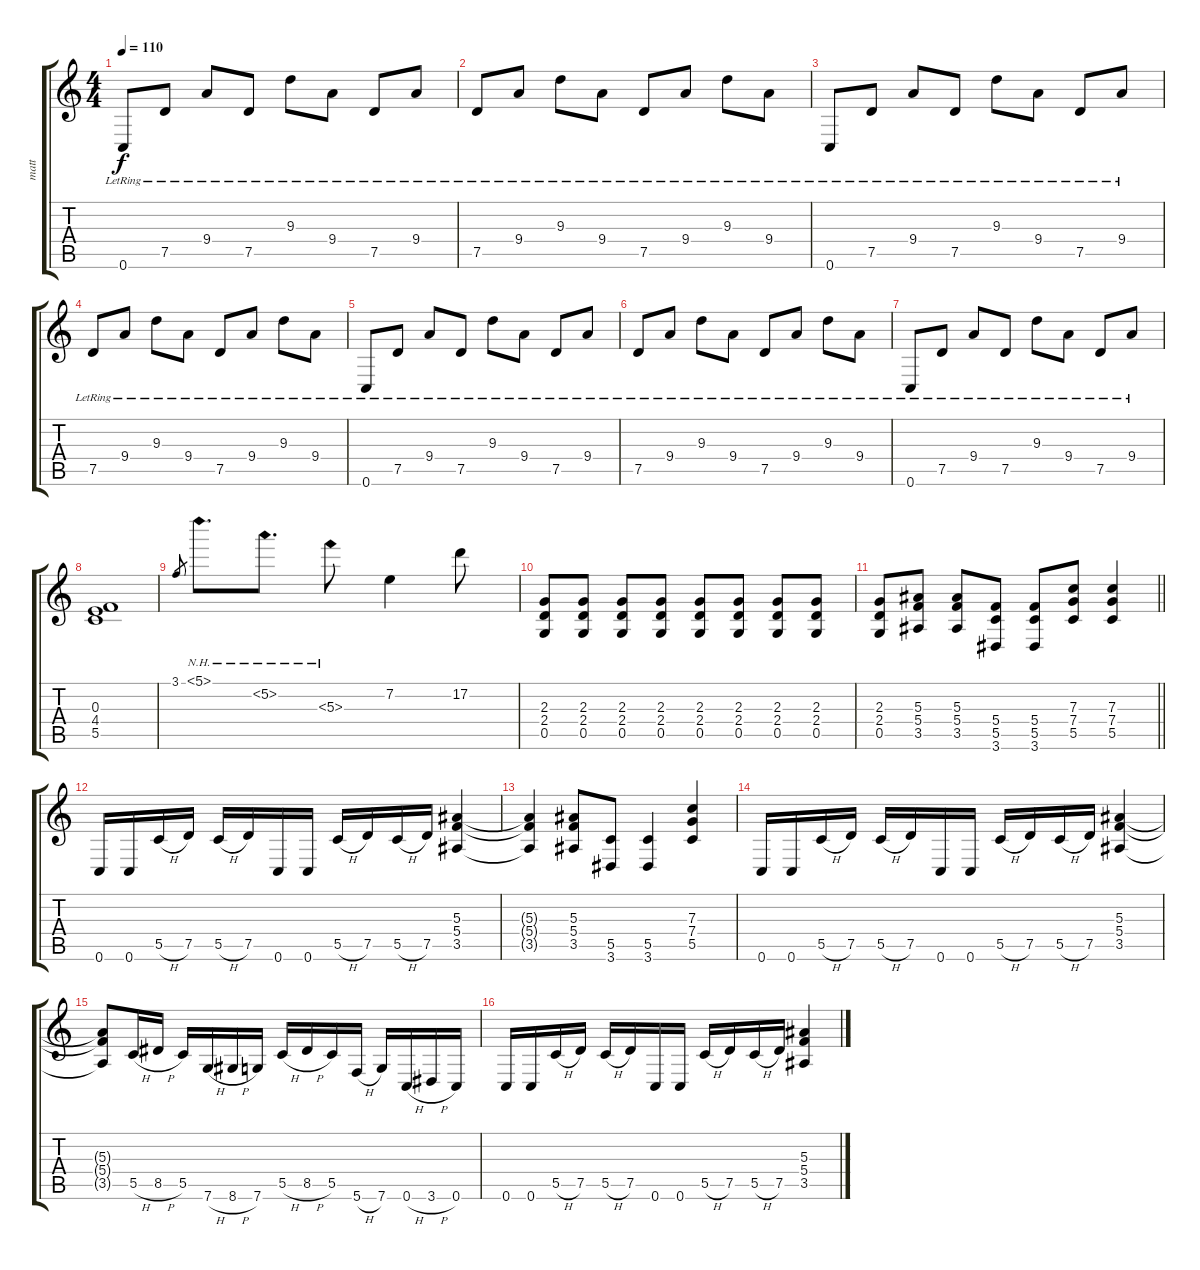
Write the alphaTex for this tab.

\track ("matt" "matt") {instrument overdrivenguitar}
\staff {score tabs}
\tuning (D4 A3 F3 C3 G2 C2) {hide}
\ts (4 4)
\tempo 110
\clef g2
\ks c
0.6{lr}.8{dy f} 7.5{lr}.8 9.4{lr}.8 7.5{lr}.8 9.3{lr}.8 9.4{lr}.8 7.5{lr}.8 9.4{lr}.8 |
7.5{lr}.8 9.4{lr}.8 9.3{lr}.8 9.4{lr}.8 7.5{lr}.8 9.4{lr}.8 9.3{lr}.8 9.4{lr}.8 |
0.6{lr}.8 7.5{lr}.8 9.4{lr}.8 7.5{lr}.8 9.3{lr}.8 9.4{lr}.8 7.5{lr}.8 9.4{lr}.8 |
7.5{lr}.8 9.4{lr}.8 9.3{lr}.8 9.4{lr}.8 7.5{lr}.8 9.4{lr}.8 9.3{lr}.8 9.4{lr}.8 |
0.6{lr}.8 7.5{lr}.8 9.4{lr}.8 7.5{lr}.8 9.3{lr}.8 9.4{lr}.8 7.5{lr}.8 9.4{lr}.8 |
7.5{lr}.8 9.4{lr}.8 9.3{lr}.8 9.4{lr}.8 7.5{lr}.8 9.4{lr}.8 9.3{lr}.8 9.4{lr}.8 |
0.6{lr}.8 7.5{lr}.8 9.4{lr}.8 7.5{lr}.8 9.3{lr}.8 9.4{lr}.8 7.5{lr}.8 9.4{lr}.8 |
(0.3 4.4 5.5).1 |
3.1.8{gr} 5.1{nh}.8{d} 5.2{nh}.8{d} 5.3{nh}.8 7.2.4 17.2.8 |
(2.3 2.4 0.5).8{balance 0 instrument distortionguitar} (2.3 2.4 0.5).8 (2.3 2.4 0.5).8 (2.3 2.4 0.5).8 (2.3 2.4 0.5).8 (2.3 2.4 0.5).8 (2.3 2.4 0.5).8 (2.3 2.4 0.5).8 |
\barLineRight lightlight
(2.3 2.4 0.5).8 (5.3 5.4 3.5).8 (5.3 5.4 3.5).8 (5.4 5.5 3.6).8 (5.4 5.5 3.6).8 (7.3 7.4 5.5).8 (7.3 7.4 5.5).4 |
0.6.16 0.6.16 5.5{h}.16 7.5.16 5.5{h}.16 7.5.16 0.6.16 0.6.16 5.5{h}.16 7.5.16 5.5{h}.16 7.5.16 (5.3 5.4 3.5).4 |
(5.3{t} 5.4{t} 3.5{t}).4 (5.3 5.4 3.5).8 (5.5 3.6).8 (5.5 3.6).4 (7.3 7.4 5.5).4 |
0.6.16 0.6.16 5.5{h}.16 7.5.16 5.5{h}.16 7.5.16 0.6.16 0.6.16 5.5{h}.16 7.5.16 5.5{h}.16 7.5.16 (5.3 5.4 3.5).4 |
(5.3{t} 5.4{t} 3.5{t}).8 5.5{h}.16 8.5{h}.16 5.5.16 7.6{h}.16 8.6{h}.16 7.6.16 5.5{h}.16 8.5{h}.16 5.5.16 5.6{h}.16 7.6.16 0.6{h}.16 3.6{h}.16 0.6.16 |
0.6.16 0.6.16 5.5{h}.16 7.5.16 5.5{h}.16 7.5.16 0.6.16 0.6.16 5.5{h}.16 7.5.16 5.5{h}.16 7.5.16 (5.3 5.4 3.5).4
